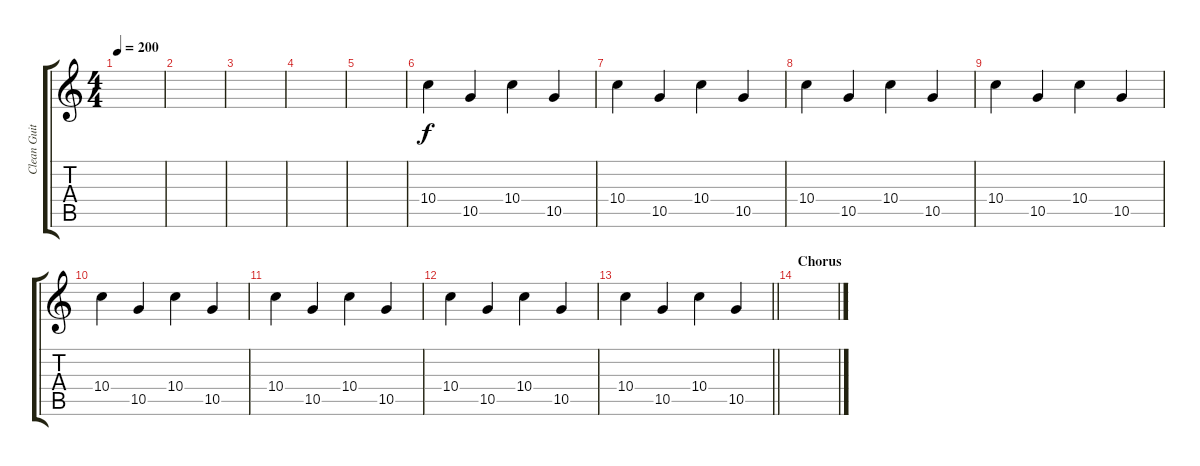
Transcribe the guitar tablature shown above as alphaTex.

\track ("Clean Guitar (Tom)" "Clean Guit") {instrument electricguitarclean}
\staff {score tabs}
\tuning (E4 B3 G3 D3 A2 E2) {hide}
\ts (4 4)
\tempo 200
\clef g2
\ks c
|
|
|
|
|
10.4.4{volume 10} 10.5.4 10.4.4 10.5.4 |
10.4.4 10.5.4 10.4.4 10.5.4 |
10.4.4 10.5.4 10.4.4 10.5.4 |
10.4.4 10.5.4 10.4.4 10.5.4 |
10.4.4 10.5.4 10.4.4 10.5.4 |
10.4.4 10.5.4 10.4.4 10.5.4 |
10.4.4 10.5.4 10.4.4 10.5.4 |
\barLineRight lightlight
10.4.4 10.5.4 10.4.4 10.5.4 |
\section ("" "Chorus")
